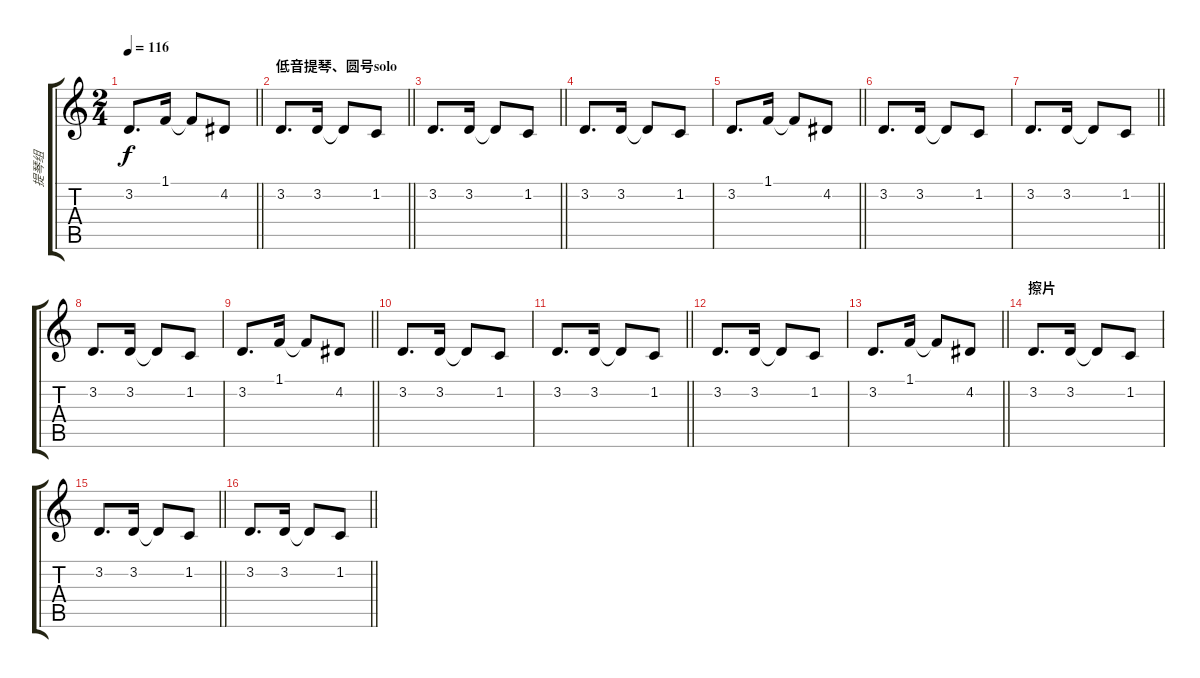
\track ("提琴组" "提琴组") {instrument stringensemble1}
\staff {score tabs}
\tuning (E4 B3 G3 D3 A2 E2) {hide}
\ts (2 4)
\tempo 116
\clef g2
\barLineRight lightlight
\ks c
3.2.8{d dy f} 1.1.16 1.1{t}.8 4.2.8 |
\section ("" "低音提琴、圆号solo")
\barLineRight lightlight
3.2.8{d} 3.2.16 3.2{t}.8 1.2.8 |
\barLineRight lightlight
3.2.8{d} 3.2.16 3.2{t}.8 1.2.8 |
3.2.8{d} 3.2.16 3.2{t}.8 1.2.8 |
\barLineRight lightlight
3.2.8{d} 1.1.16 1.1{t}.8 4.2.8 |
3.2.8{d} 3.2.16 3.2{t}.8 1.2.8 |
\barLineRight lightlight
3.2.8{d} 3.2.16 3.2{t}.8 1.2.8 |
3.2.8{d} 3.2.16 3.2{t}.8 1.2.8 |
\barLineRight lightlight
3.2.8{d} 1.1.16 1.1{t}.8 4.2.8 |
3.2.8{d} 3.2.16 3.2{t}.8 1.2.8 |
\barLineRight lightlight
3.2.8{d} 3.2.16 3.2{t}.8 1.2.8 |
3.2.8{d} 3.2.16 3.2{t}.8 1.2.8 |
\barLineRight lightlight
3.2.8{d} 1.1.16 1.1{t}.8 4.2.8 |
\section ("" "擦片")
3.2.8{d} 3.2.16 3.2{t}.8 1.2.8 |
\barLineRight lightlight
3.2.8{d} 3.2.16 3.2{t}.8 1.2.8 |
\barLineRight lightlight
3.2.8{d} 3.2.16 3.2{t}.8 1.2.8
